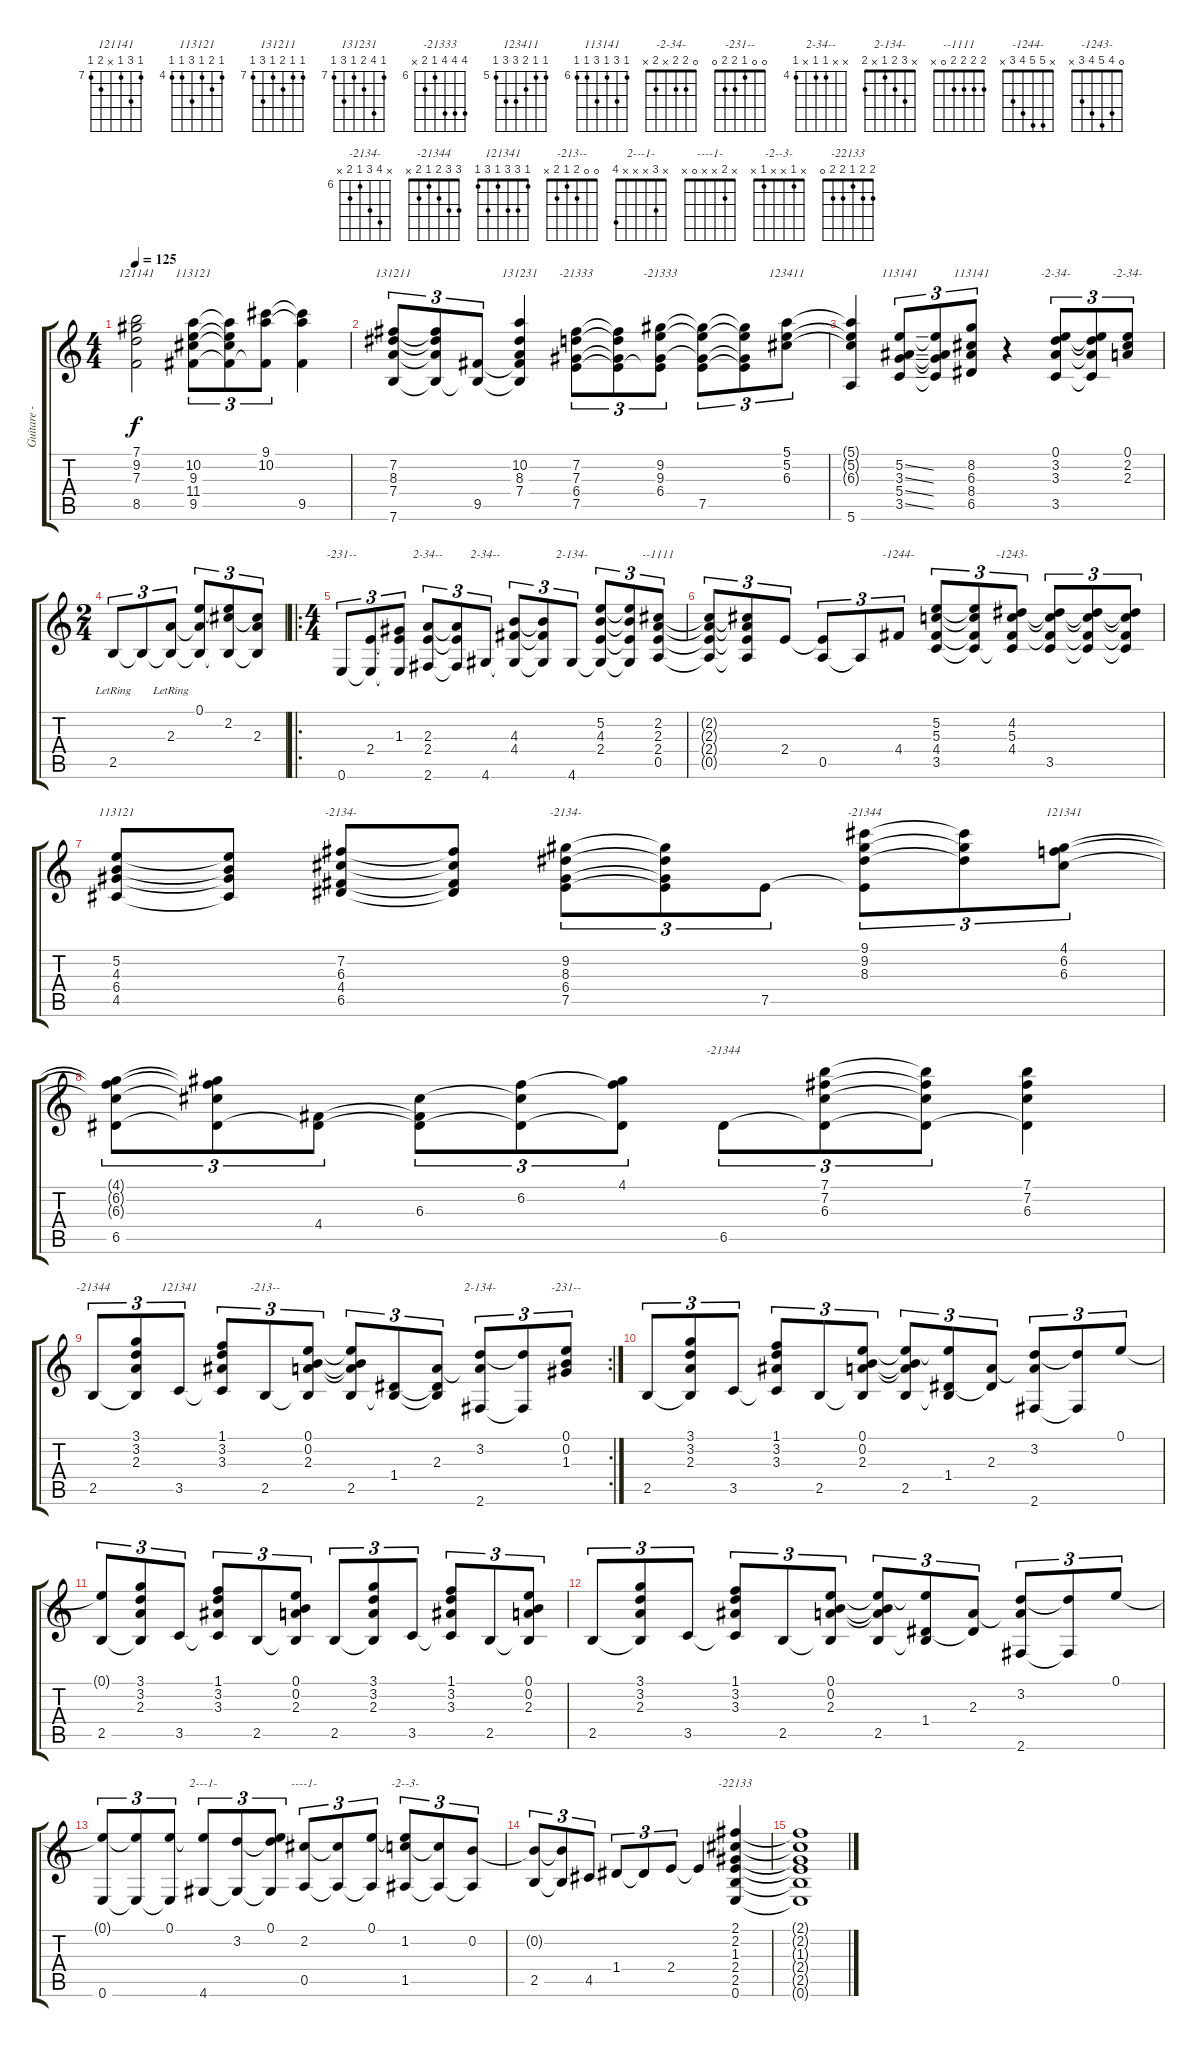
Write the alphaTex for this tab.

\track ("Guitare - Juin 1999" "Guitare - ") {instrument acousticguitarnylon}
\staff {score tabs}
\tuning (E4 B3 G3 D3 A2 E2) {hide}
\chord ("121141" 7 9 7 x 8 7) {firstfret 7}
\chord ("113121" 9 10 9 11 9 9) {firstfret 9}
\chord ("131211" 7 7 8 7 9 7) {firstfret 7}
\chord ("131231" 7 10 8 7 9 7) {firstfret 7}
\chord ("-21333" 7 7 7 6 7 x) {firstfret 6}
\chord ("-21333" 9 9 9 6 7 x) {firstfret 6}
\chord ("123411" 5 5 6 7 7 5) {firstfret 5}
\chord ("113141" 3 5 3 5 3 3) {firstfret 3}
\chord ("113141" 6 8 6 8 6 6) {firstfret 6}
\chord ("-2-34-" 0 3 3 x 3 x)
\chord ("-2-34-" 0 2 2 x 2 x)
\chord ("-231--" x x 1 2 2 0)
\chord ("2-34--" x x 2 2 x 2) {firstfret 2}
\chord ("2-34--" x x 4 4 x 4) {firstfret 4}
\chord ("2-134-" x 5 4 2 x 4)
\chord ("--1111" 2 2 2 2 0 x)
\chord ("-1244-" x 5 5 4 3 x)
\chord ("-1243-" 0 4 5 4 3 x)
\chord ("113121" 4 5 4 6 4 4) {firstfret 4}
\chord ("-2134-" x 7 6 4 6 x) {firstfret 4}
\chord ("-2134-" x 9 8 6 7 x) {firstfret 6}
\chord ("-21344" 9 9 8 6 7 x) {firstfret 6}
\chord ("121341" 4 6 6 4 6 4) {firstfret 4}
\chord ("-21344" 7 7 6 5 6 x) {firstfret 5}
\chord ("-21344" 3 3 2 1 2 x)
\chord ("121341" 1 3 3 1 3 1)
\chord ("-213--" 0 0 2 1 2 x)
\chord ("2-134-" x 3 2 1 x 2)
\chord ("-231--" 0 0 1 2 2 0)
\chord ("2---1-" x 3 x x x 4)
\chord ("----1-" x 2 x x 0 x)
\chord ("-2--3-" x 1 x x 1 x)
\chord ("-22133" 2 2 1 2 2 0)
\ts (4 4)
\tempo 125
\clef g2
\ks c
(7.1 9.2 7.3 8.5).2{ch "121141" dy f} (10.2 9.3 11.4 9.5).8{tu (3 2) ch "113121"} (10.2{t} 9.3{t} 11.4{t} 9.5{t}).8{tu (3 2)} (9.1 10.2 9.5{t}).8{tu (3 2)} (9.1{t} 10.2{t} 9.5).4 |
(7.2 8.3 7.4 7.6).8{tu (3 2) ch "131211"} (7.2{t} 8.3{t} 7.4{t} 7.6{t}).8{tu (3 2)} (9.5 7.6{t}).8{tu (3 2)} (10.2 8.3 7.4 9.5{t} 7.6{t}).4{ch "131231"} (7.2 7.3 6.4 7.5).8{tu (3 2) ch "-21333"} (7.2{t} 7.3{t} 6.4{t} 7.5{t}).8{tu (3 2)} (9.2 9.3 6.4 7.5{t}).8{tu (3 2) ch "-21333"} (9.2{t} 9.3{t} 6.4{t} 7.5).8{tu (3 2)} (9.2{t} 9.3{t} 6.4{t} 7.5{t}).8{tu (3 2)} (5.1 5.2 6.3).8{tu (3 2) ch "123411"} |
(5.1{t} 5.2{t} 6.3{t} 5.6).4 (5.2{ss} 3.3{ss} 5.4{ss} 3.5{ss}).8{tu (3 2) ch "113141"} (5.2{t} 3.3{t} 5.4{t} 3.5{t}).8{tu (3 2)} (8.2 6.3 8.4 6.5).8{tu (3 2) ch "113141"} r.4 (0.1 3.2 3.3 3.5).8{tu (3 2) ch "-2-34-"} (0.1{t} 3.2{t} 3.3{t} 3.5{t}).8{tu (3 2)} (0.1 2.2 2.3).8{tu (3 2) ch "-2-34-"} |
\ts (2 4)
2.5{lr}.8{tu (3 2)} 2.5{t}.8{tu (3 2)} (2.3{lr} 2.5{t}).8{tu (3 2)} (0.1 2.3{t} 2.5{t}).8{tu (3 2)} (0.1{t} 2.2 2.5{t}).8{tu (3 2)} (2.2{t} 2.3 2.5{t}).8{tu (3 2)} |
\ro
\ts (4 4)
0.6.8{tu (3 2) ch "-231--"} (2.4 0.6{t}).8{tu (3 2)} (1.3 2.4{t} 0.6{t}).8{tu (3 2)} (2.3 2.4 2.6).8{tu (3 2) ch "2-34--"} (2.3{t} 2.4{t} 2.6{t}).8{tu (3 2)} 4.6.8{tu (3 2) ch "2-34--"} (4.3 4.4 4.6{t}).8{tu (3 2)} (4.3{t} 4.4{t} 4.6{t}).8{tu (3 2)} 4.6.8{tu (3 2) ch "2-134-"} (5.2 4.3 2.4 4.6{t}).8{tu (3 2)} (5.2{t} 4.3{t} 2.4{t} 4.6{t}).8{tu (3 2)} (2.2 2.3 2.4 0.5).8{tu (3 2) ch "--1111"} |
(2.2{t} 2.3{t} 2.4{t} 0.5{t}).8{tu (3 2)} (2.2{t} 2.3{t} 2.4{t} 0.5{t}).8{tu (3 2)} 2.4.8{tu (3 2)} (2.4{t} 0.5).8{tu (3 2)} 0.5{t}.8{tu (3 2)} 4.4.8{tu (3 2) ch "-1244-"} (5.2 5.3 4.4 3.5).8{tu (3 2)} (5.2{t} 5.3{t} 4.4{t} 3.5{t}).8{tu (3 2)} (4.2 5.3 4.4 3.5{t}).8{tu (3 2) ch "-1243-"} (4.2{t} 5.3{t} 4.4{t} 3.5).8{tu (3 2)} (4.2{t} 5.3{t} 4.4{t} 3.5{t}).8{tu (3 2)} (4.2{t} 5.3{t} 4.4{t} 3.5{t}).8{tu (3 2)} |
(5.2 4.3 6.4 4.5).8{ch "113121"} (5.2{t} 4.3{t} 6.4{t} 4.5{t}).8 (7.2 6.3 4.4 6.5).8{ch "-2134-"} (7.2{t} 6.3{t} 4.4{t} 6.5{t}).8 (9.2 8.3 6.4 7.5).8{tu (3 2) ch "-2134-"} (9.2{t} 8.3{t} 6.4{t} 7.5{t}).8{tu (3 2)} 7.5.8{tu (3 2)} (9.1 9.2 8.3 7.5{t}).8{tu (3 2) ch "-21344"} (9.1{t} 9.2{t} 8.3{t}).8{tu (3 2)} (4.1 6.2 6.3).8{tu (3 2) ch "121341"} |
(4.1{t} 6.2{t} 6.3{t} 6.5).8{tu (3 2)} (4.1{t} 6.2{t} 6.3{t} 6.5{t}).8{tu (3 2)} (4.4 6.5{t}).8{tu (3 2)} (6.3 4.4{t} 6.5{t}).8{tu (3 2)} (6.2 6.3{t} 6.5{t}).8{tu (3 2)} (4.1 6.2{t} 6.5{t}).8{tu (3 2)} 6.5.8{tu (3 2) ch "-21344"} (7.1 7.2 6.3 6.5{t}).8{tu (3 2)} (7.1{t} 7.2{t} 6.3{t} 6.5{t}).8{tu (3 2)} (7.1 7.2 6.3 6.5{t}).4 |
\rc 2
2.5.8{tu (3 2) ch "-21344"} (3.1 3.2 2.3 2.5{t}).8{tu (3 2)} 3.5.8{tu (3 2) ch "121341"} (1.1 3.2 3.3 3.5{t}).8{tu (3 2)} 2.5.8{tu (3 2) ch "-213--"} (0.1 0.2 2.3 2.5{t}).8{tu (3 2)} (0.1{t} 0.2{t} 2.3{t} 2.5).8{tu (3 2)} (1.4 2.5{t}).8{tu (3 2)} (2.3 1.4{t} 2.5{t}).8{tu (3 2)} (3.2 2.3{t} 2.6).8{tu (3 2) ch "2-134-"} (3.2{t} 2.6{t}).8{tu (3 2)} (0.1 0.2 1.3).8{tu (3 2) ch "-231--"} |
2.5.8{tu (3 2)} (3.1 3.2 2.3 2.5{t}).8{tu (3 2)} 3.5.8{tu (3 2)} (1.1 3.2 3.3 3.5{t}).8{tu (3 2)} 2.5.8{tu (3 2)} (0.1 0.2 2.3 2.5{t}).8{tu (3 2)} (0.1{t} 0.2{t} 2.3{t} 2.5).8{tu (3 2)} (0.1{t} 1.4 2.5{t}).8{tu (3 2)} (2.3 1.4{t}).8{tu (3 2)} (3.2 2.3{t} 2.6).8{tu (3 2)} (3.2{t} 2.6{t}).8{tu (3 2)} 0.1.8{tu (3 2)} |
(0.1{t} 2.5).8{tu (3 2)} (3.1 3.2 2.3 2.5{t}).8{tu (3 2)} 3.5.8{tu (3 2)} (1.1 3.2 3.3 3.5{t}).8{tu (3 2)} 2.5.8{tu (3 2)} (0.1 0.2 2.3 2.5{t}).8{tu (3 2)} 2.5.8{tu (3 2)} (3.1 3.2 2.3 2.5{t}).8{tu (3 2)} 3.5.8{tu (3 2)} (1.1 3.2 3.3 3.5{t}).8{tu (3 2)} 2.5.8{tu (3 2)} (0.1 0.2 2.3 2.5{t}).8{tu (3 2)} |
2.5.8{tu (3 2)} (3.1 3.2 2.3 2.5{t}).8{tu (3 2)} 3.5.8{tu (3 2)} (1.1 3.2 3.3 3.5{t}).8{tu (3 2)} 2.5.8{tu (3 2)} (0.1 0.2 2.3 2.5{t}).8{tu (3 2)} (0.1{t} 0.2{t} 2.3{t} 2.5).8{tu (3 2)} (0.1{t} 1.4 2.5{t}).8{tu (3 2)} (2.3 1.4{t}).8{tu (3 2)} (3.2 2.3{t} 2.6).8{tu (3 2)} (3.2{t} 2.6{t}).8{tu (3 2)} 0.1.8{tu (3 2)} |
(0.1{t} 0.6).8{tu (3 2)} (0.1{t} 0.6{t}).8{tu (3 2)} (0.1 0.6{t}).8{tu (3 2)} (0.1{t} 4.6).8{tu (3 2) ch "2---1-"} (3.2 4.6{t}).8{tu (3 2)} (0.1 3.2{t} 4.6{t}).8{tu (3 2)} (2.2 0.5).8{tu (3 2) ch "----1-"} (2.2{t} 0.5{t}).8{tu (3 2)} (0.1 0.5{t}).8{tu (3 2)} (0.1{t} 1.2 1.5).8{tu (3 2) ch "-2--3-"} (1.2{t} 1.5{t}).8{tu (3 2)} (0.2 1.5{t}).8{tu (3 2)} |
(0.2{t} 2.5).8{tu (3 2)} (0.2{t} 2.5{t}).8{tu (3 2)} 4.5.8{tu (3 2)} 1.4.8{tu (3 2)} 1.4{t}.8{tu (3 2)} 2.4.8{tu (3 2)} 2.4{t}.4 (2.1 2.2 1.3 2.4 2.5 0.6).4{ch "-22133"} |
(2.1{t} 2.2{t} 1.3{t} 2.4{t} 2.5{t} 0.6{t}).1
